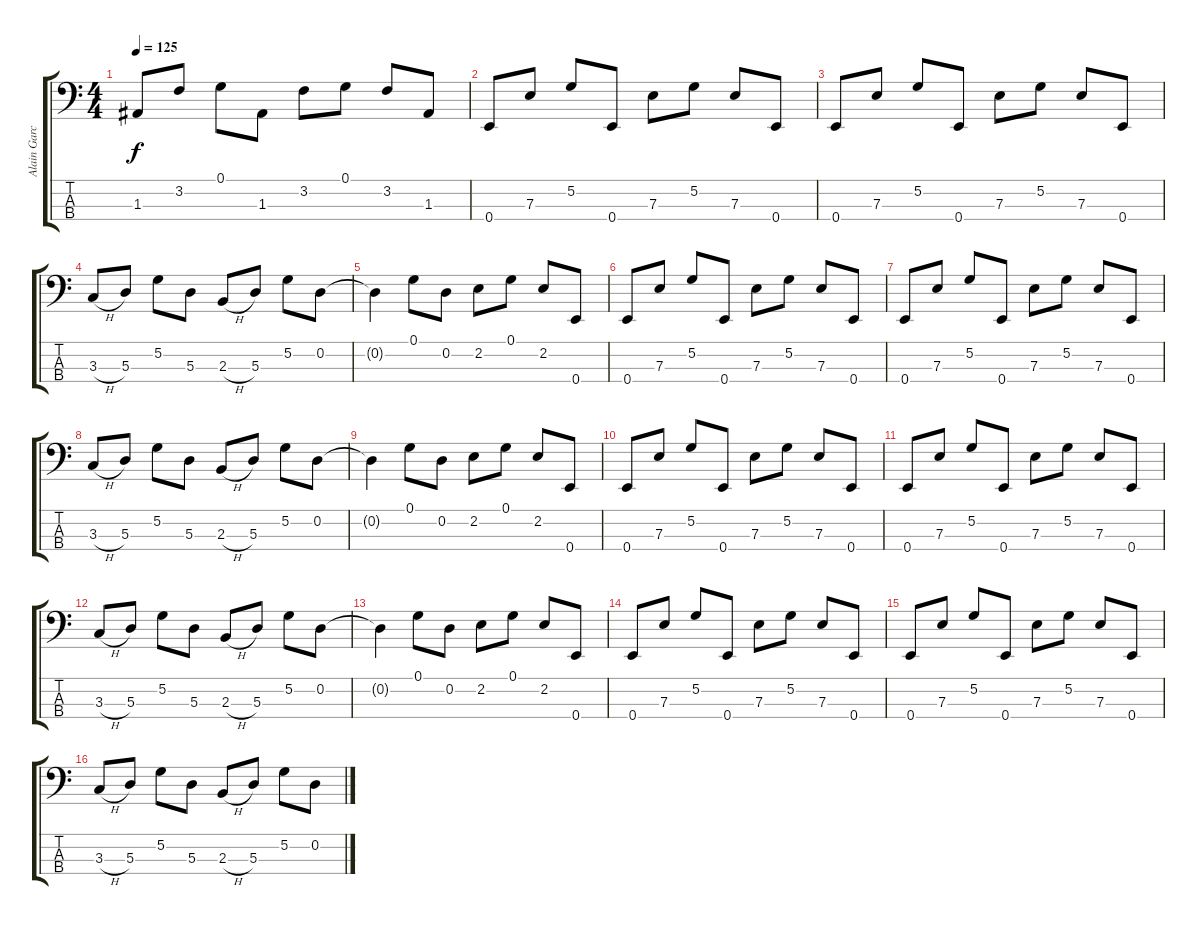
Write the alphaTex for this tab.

\track ("Alain Garces" "Alain Garc") {instrument electricbassfinger}
\staff {score tabs}
\tuning (G2 D2 A1 E1) {hide}
\ts (4 4)
\tempo 125
\clef f4
\ks c
1.3.8{dy f} 3.2.8 0.1.8 1.3.8 3.2.8 0.1.8 3.2.8 1.3.8 |
0.4.8 7.3.8 5.2.8 0.4.8 7.3.8 5.2.8 7.3.8 0.4.8 |
0.4.8 7.3.8 5.2.8 0.4.8 7.3.8 5.2.8 7.3.8 0.4.8 |
3.3{h}.8 5.3.8 5.2.8 5.3.8 2.3{h}.8 5.3.8 5.2.8 0.2.8 |
0.2{t}.4 0.1.8 0.2.8 2.2.8 0.1.8 2.2.8 0.4.8 |
0.4.8 7.3.8 5.2.8 0.4.8 7.3.8 5.2.8 7.3.8 0.4.8 |
0.4.8 7.3.8 5.2.8 0.4.8 7.3.8 5.2.8 7.3.8 0.4.8 |
3.3{h}.8 5.3.8 5.2.8 5.3.8 2.3{h}.8 5.3.8 5.2.8 0.2.8 |
0.2{t}.4 0.1.8 0.2.8 2.2.8 0.1.8 2.2.8 0.4.8 |
0.4.8 7.3.8 5.2.8 0.4.8 7.3.8 5.2.8 7.3.8 0.4.8 |
0.4.8 7.3.8 5.2.8 0.4.8 7.3.8 5.2.8 7.3.8 0.4.8 |
3.3{h}.8 5.3.8 5.2.8 5.3.8 2.3{h}.8 5.3.8 5.2.8 0.2.8 |
0.2{t}.4 0.1.8 0.2.8 2.2.8 0.1.8 2.2.8 0.4.8 |
0.4.8 7.3.8 5.2.8 0.4.8 7.3.8 5.2.8 7.3.8 0.4.8 |
0.4.8 7.3.8 5.2.8 0.4.8 7.3.8 5.2.8 7.3.8 0.4.8 |
3.3{h}.8 5.3.8 5.2.8 5.3.8 2.3{h}.8 5.3.8 5.2.8 0.2.8
